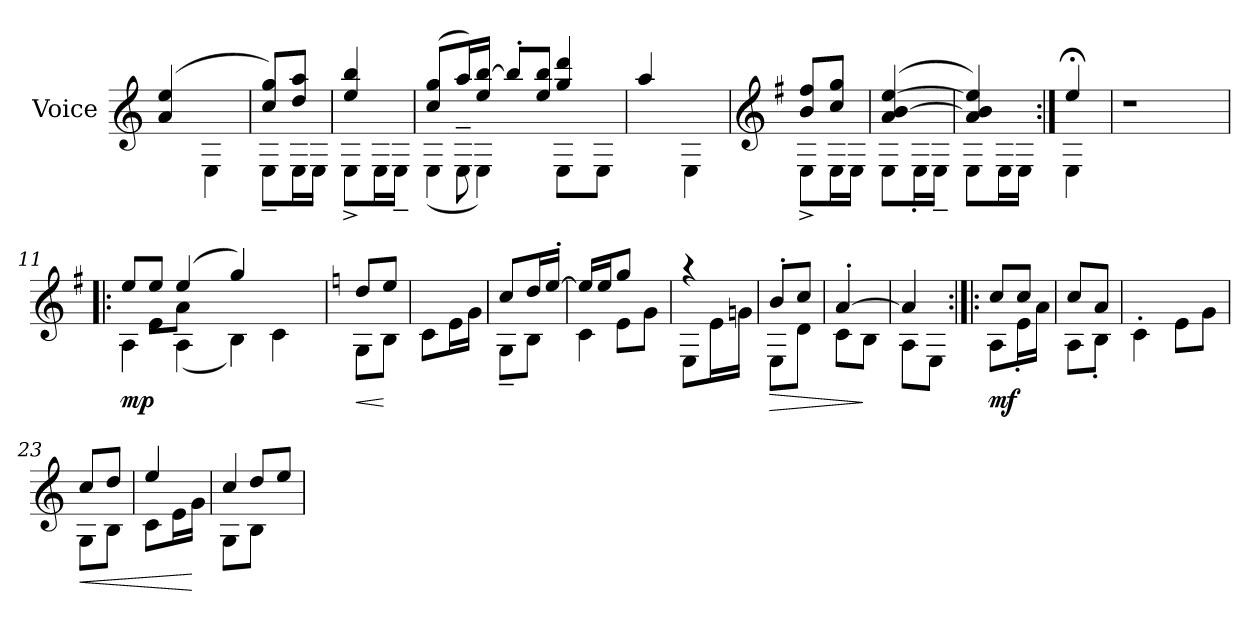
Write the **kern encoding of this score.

**kern	**dynam
*part1	*part1
*staff1	*staff1
*I"Voice	*
*I'Voice	*
=1	=1
(<4a/ 4ee/	.
4E\	.
=2	=2
*^	*
8cc/ 8gg/L)	8E~>\L	.
8dd/ 8aa/J	16E\L	.
.	16E\JJ	.
=3	=3	=3
4ee/ 4bb/	8E^>\L	.
.	16E\L	.
.	16E~>\JJ	.
=4	=4	=4
*^	*^	*
*	*	*^	*	*
(<8cc/ 8gg/L	(<4E\	8ryy	8.ryy	4..ryy	.
16aa/L)	.	8E~>\K	.	.	.
16ee/ [>16bb/JJ	.	.	4E\)	.	.
8bb'</L]	4..ryy	4..ryy	.	.	.
8ee/ 8bb/J	.	.	.	.	.
.	.	.	8E\L	4gg/ 4ddd/	.
8.ryy	.	.	.	.	.
.	.	.	8E\J	.	.
*v	*v	*v	*v	*v	*
=5	=5
4aa/	.
4E\	.
!!LO:LB:g=z
=6	=6
*clefG2	*
*k[f#]	*
*^	*
8b/ 8ff#/L	8E^>\L	.
8cc/ 8gg/J	16E\L	.
.	16E\JJ	.
=7	=7	=7
(>4a/ [>4b/ [>4ee/	8E\L	.
.	16E'<'<\L	.
.	16E~>\JJ	.
=8	=8	=8
4a/ 4b/] 4ee/])	8E\L	.
.	16E\L	.
.	16E\JJ	.
=9:|!	=9:|!	=9:|!
4ee;</	4E\	.
*v	*v	*
=10	=10
1r	.
=11!|:	=11!|:
*^	*
*	*^	*
!	!	!	!LO:DY:b
8ee/L	4A\	8ryy	mp
8ee/J	.	8e\L	.
(>4ee/	(<4A\	8a\J	.
.	.	2ryy	.
4gg/)	4B\)	.	.
4ryy	4c\	.	.
.	.	8ryy	.
*v	*v	*v	*
!!LO:LB:g=z
=12	=12
*k[]	*
*^	*
*	*^	*
!	!	!	!LO:HP:b
*	*v	*v	*
8dd/L	8G\L	<
8ee/J	8B\J	[
*v	*v	*
=13	=13
8c\L	.
16e\L	.
16g\JJ	.
=14	=14
*^	*
8cc/L	8G~>\L	.
16dd/L	8B\J	.
[>16ee'>/JJ	.	.
=15	=15	=15
*	*^	*
16ee/LL]	4c\	8ryy	.
16ee/J	.	.	.
8gg/J	.	8e\L	.
8ryy	8ryy	8g\J	.
*	*v	*v	*
=16	=16	=16
4raa	8E\L	.
.	16e\L	.
.	16gn\JJ	.
=17	=17	=17
!	!	!LO:HP:b
8b'>/L	8E\L	>
8cc/J	8d\J	.
=18	=18	=18
[>4a'>/	8c\L	.
.	8B\J	]
!!LO:LB:g=z	!!
=19	=19	=19
4a/]	8A\L	.
.	8E\J	.
=20:|!|:	=20:|!|:	=20:|!|:
!	!	!LO:DY:b
8cc/L	8A\L	mf
8cc/J	16e'<\L	.
.	16a\JJ	.
=21	=21	=21
8cc/L	8A\L	.
8a/J	8B'<\J	.
*v	*v	*
=22	=22
4c'<Z>\	.
8e\L	.
8g\J	.
=23	=23
*^	*
!	!	!LO:HP:b
8cc/L	8G\L	<
8dd/J	8B\J	.
=24	=24	=24
4ee/	8c\L	.
.	16e\L	.
.	16g\JJ	[
=25	=25	=25
*	*^	*
4cc/	8G\L	8ryy	.
.	8B\J	8dd/L	.
8ryy	8ryy	8ee/J	.
*v	*v	*v	*
=	=
*-	*-
